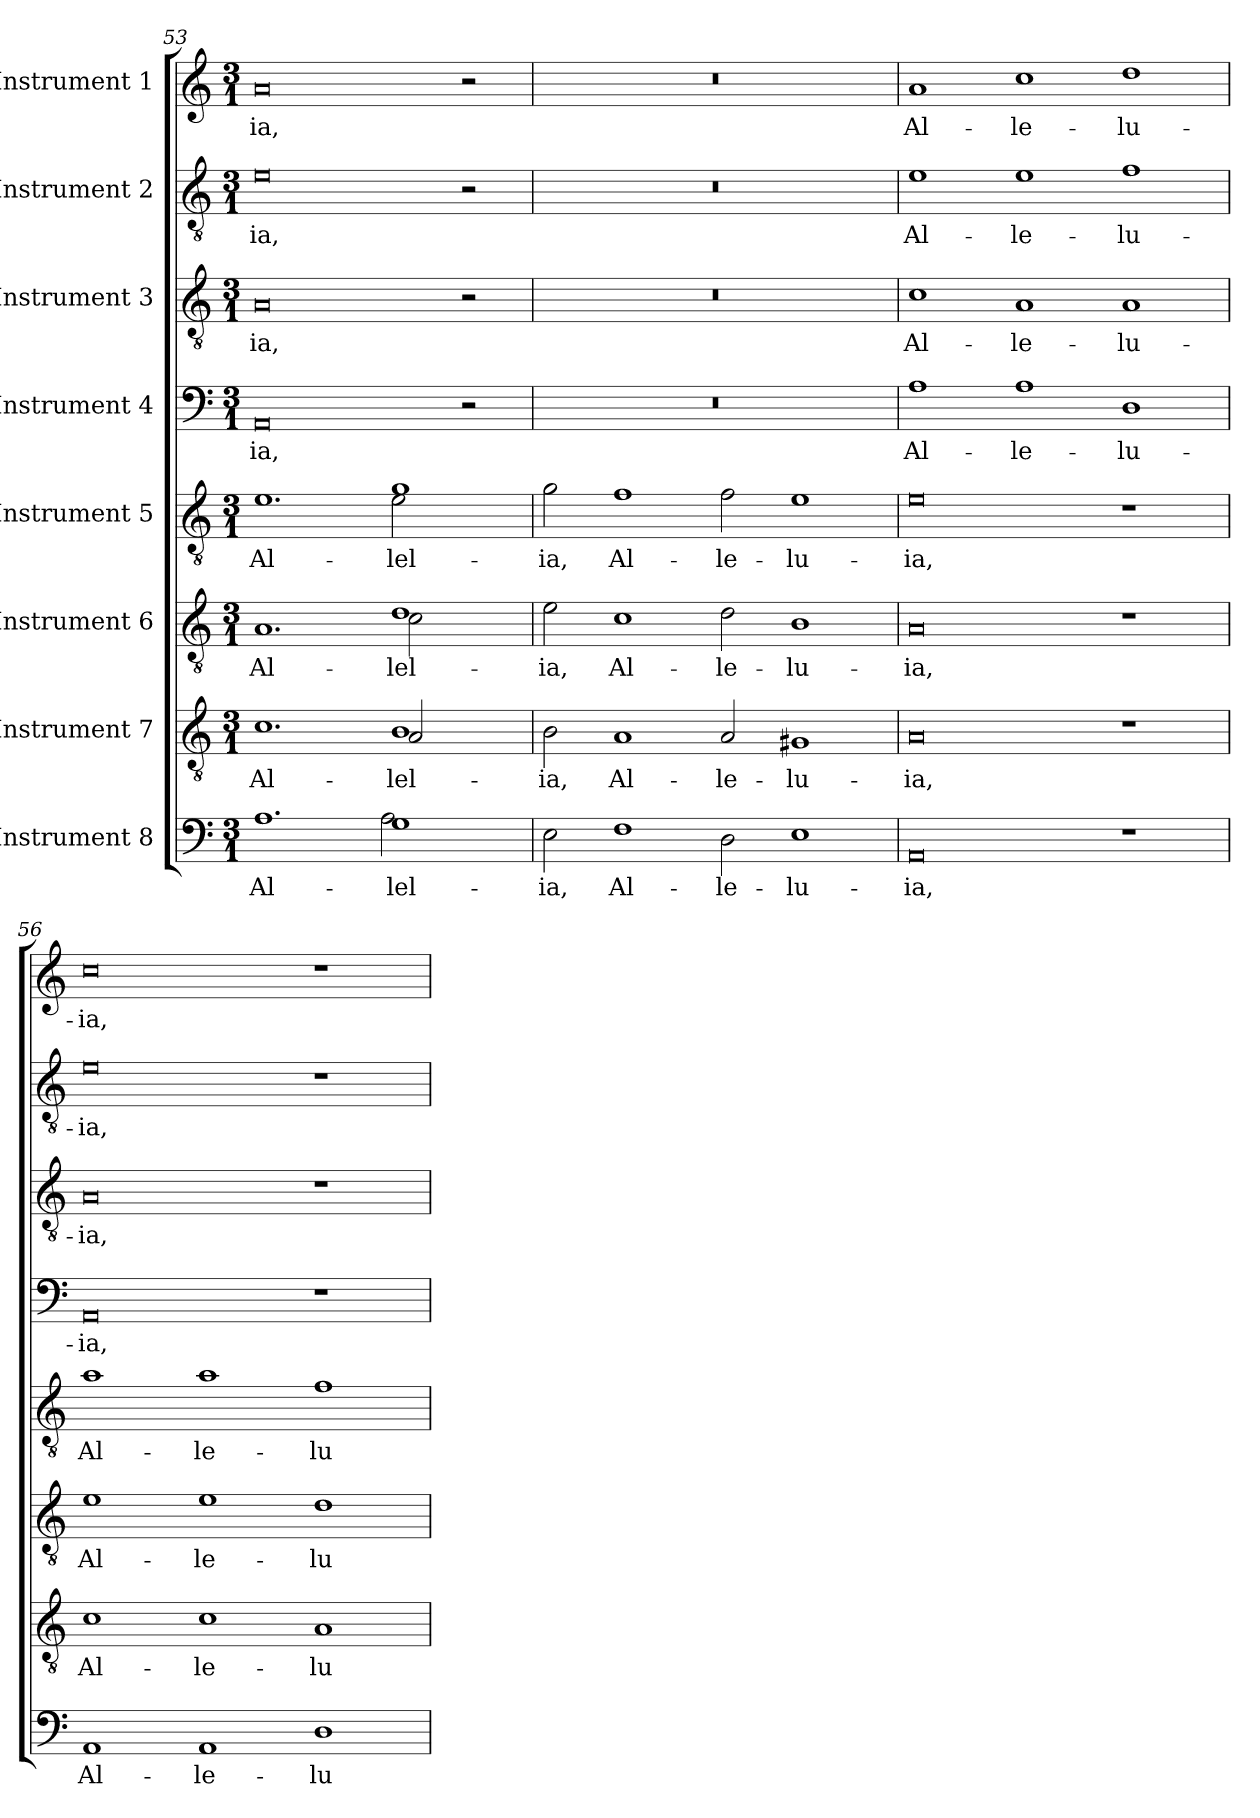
**kern	**text	**kern	**text	**kern	**text	**kern	**text	**kern	**text	**kern	**text	**kern	**text	**kern	**text
*part8	*part8	*part7	*part7	*part6	*part6	*part5	*part5	*part4	*part4	*part3	*part3	*part2	*part2	*part1	*part1
*staff8	*staff8	*staff7	*staff7	*staff6	*staff6	*staff5	*staff5	*staff4	*staff4	*staff3	*staff3	*staff2	*staff2	*staff1	*staff1
*I"Instrument 8	*	*I"Instrument 7	*	*I"Instrument 6	*	*I"Instrument 5	*	*I"Instrument 4	*	*I"Instrument 3	*	*I"Instrument 2	*	*I"Instrument 1	*
*clefF4	*	*clefGv2	*	*clefGv2	*	*clefGv2	*	*clefF4	*	*clefGv2	*	*clefGv2	*	*clefG2	*
*k[]	*	*k[]	*	*k[]	*	*k[]	*	*k[]	*	*k[]	*	*k[]	*	*k[]	*
*C:	*	*C:	*	*C:	*	*C:	*	*C:	*	*C:	*	*C:	*	*C:	*
*M3/1	*	*M3/1	*	*M3/1	*	*M3/1	*	*M3/1	*	*M3/1	*	*M3/1	*	*M3/1	*
=53	=53	=53	=53	=53	=53	=53	=53	=53	=53	=53	=53	=53	=53	=53	=53
!	!LO:LY:b:cj	!	!LO:LY:b:cj	!	!LO:LY:b:cj	!	!LO:LY:b:cj	!	!LO:LY:b:cj	!	!LO:LY:b:cj	!	!LO:LY:b:cj	!	!LO:LY:b:cj
*^	*	*^	*	*^	*	*^	*	*	*	*	*	*	*	*	*
1.A	1.ryy	Al-	1.c	1.ryy	Al-	1.A	1.ryy	Al-	1.e	1.ryy	Al-	0AA	-ia,	0A	-ia,	0e	-ia,	0a	-ia,
!	!	!LO:LY:b:cj	!	!	!LO:LY:b:cj	!	!	!LO:LY:b:cj	!	!	!LO:LY:b:cj	!	!	!	!	!	!	!	!
1G	2A\	-lel-	1B	2A/	-lel-	1d	2c\	-lel-	1g	2e\	-lel-	.	.	.	.	.	.	.	.
.	2ryy	.	.	2ryy	.	.	2ryy	.	.	2ryy	.	2r	.	2r	.	2r	.	2r	.
=54	=54	=54	=54	=54	=54	=54	=54	=54	=54	=54	=54	=54	=54	=54	=54	=54	=54	=54	=54
!	!	!LO:LY:b:cj	!	!	!LO:LY:b:cj	!	!	!LO:LY:b:cj	!	!	!LO:LY:b:cj	!	!	!	!	!	!	!	!
*v	*v	*	*	*	*	*v	*v	*	*v	*v	*	*	*	*	*	*	*	*	*
*	*	*v	*v	*	*	*	*	*	*	*	*	*	*	*	*	*
2E\	-ia,	2B\	-ia,	2e\	-ia,	2g\	-ia,	0.r	.	0.r	.	0.r	.	0.r	.
!	!LO:LY:b:cj	!	!LO:LY:b:cj	!	!LO:LY:b:cj	!	!LO:LY:b:cj	!	!	!	!	!	!	!	!
1F	Al-	1A	Al-	1c	Al-	1f	Al-	.	.	.	.	.	.	.	.
!	!LO:LY:b:cj	!	!LO:LY:b:cj	!	!LO:LY:b:cj	!	!LO:LY:b:cj	!	!	!	!	!	!	!	!
2D\	-le-	2A/	-le-	2d\	-le-	2f\	-le-	.	.	.	.	.	.	.	.
!	!LO:LY:b:cj	!	!LO:LY:b:cj	!	!LO:LY:b:cj	!	!LO:LY:b:cj	!	!	!	!	!	!	!	!
1E	-lu-	1G#X	-lu-	1B	-lu-	1e	-lu-	.	.	.	.	.	.	.	.
=55	=55	=55	=55	=55	=55	=55	=55	=55	=55	=55	=55	=55	=55	=55	=55
!	!LO:LY:b:cj	!	!LO:LY:b:cj	!	!LO:LY:b:cj	!	!LO:LY:b:cj	!	!LO:LY:b:cj	!	!LO:LY:b:cj	!	!LO:LY:b:cj	!	!LO:LY:b:cj
0AA	-ia,	0A	-ia,	0A	-ia,	0e	-ia,	1A	Al-	1c	Al-	1e	Al-	1a	Al-
!	!	!	!	!	!	!	!	!	!LO:LY:b:cj	!	!LO:LY:b:cj	!	!LO:LY:b:cj	!	!LO:LY:b:cj
.	.	.	.	.	.	.	.	1A	-le-	1A	-le-	1e	-le-	1cc	-le-
!	!	!	!	!	!	!	!	!	!LO:LY:b:cj	!	!LO:LY:b:cj	!	!LO:LY:b:cj	!	!LO:LY:b:cj
1r	.	1r	.	1r	.	1r	.	1D	-lu-	1A	-lu-	1f	-lu-	1dd	-lu-
=56	=56	=56	=56	=56	=56	=56	=56	=56	=56	=56	=56	=56	=56	=56	=56
!	!LO:LY:b:cj	!	!LO:LY:b:cj	!	!LO:LY:b:cj	!	!LO:LY:b:cj	!	!LO:LY:b:cj	!	!LO:LY:b:cj	!	!LO:LY:b:cj	!	!LO:LY:b:cj
1AA	Al-	1c	Al-	1e	Al-	1a	Al-	0AA	-ia,	0A	-ia,	0e	-ia,	0cc	-ia,
!	!LO:LY:b:cj	!	!LO:LY:b:cj	!	!LO:LY:b:cj	!	!LO:LY:b:cj	!	!	!	!	!	!	!	!
1AA	-le-	1c	-le-	1e	-le-	1a	-le-	.	.	.	.	.	.	.	.
!	!LO:LY:b:cj	!	!LO:LY:b:cj	!	!LO:LY:b:cj	!	!LO:LY:b:cj	!	!	!	!	!	!	!	!
1D	-lu-	1A	-lu-	1d	-lu-	1f	-lu-	1r	.	1r	.	1r	.	1r	.
=	=	=	=	=	=	=	=	=	=	=	=	=	=	=	=
*-	*-	*-	*-	*-	*-	*-	*-	*-	*-	*-	*-	*-	*-	*-	*-
